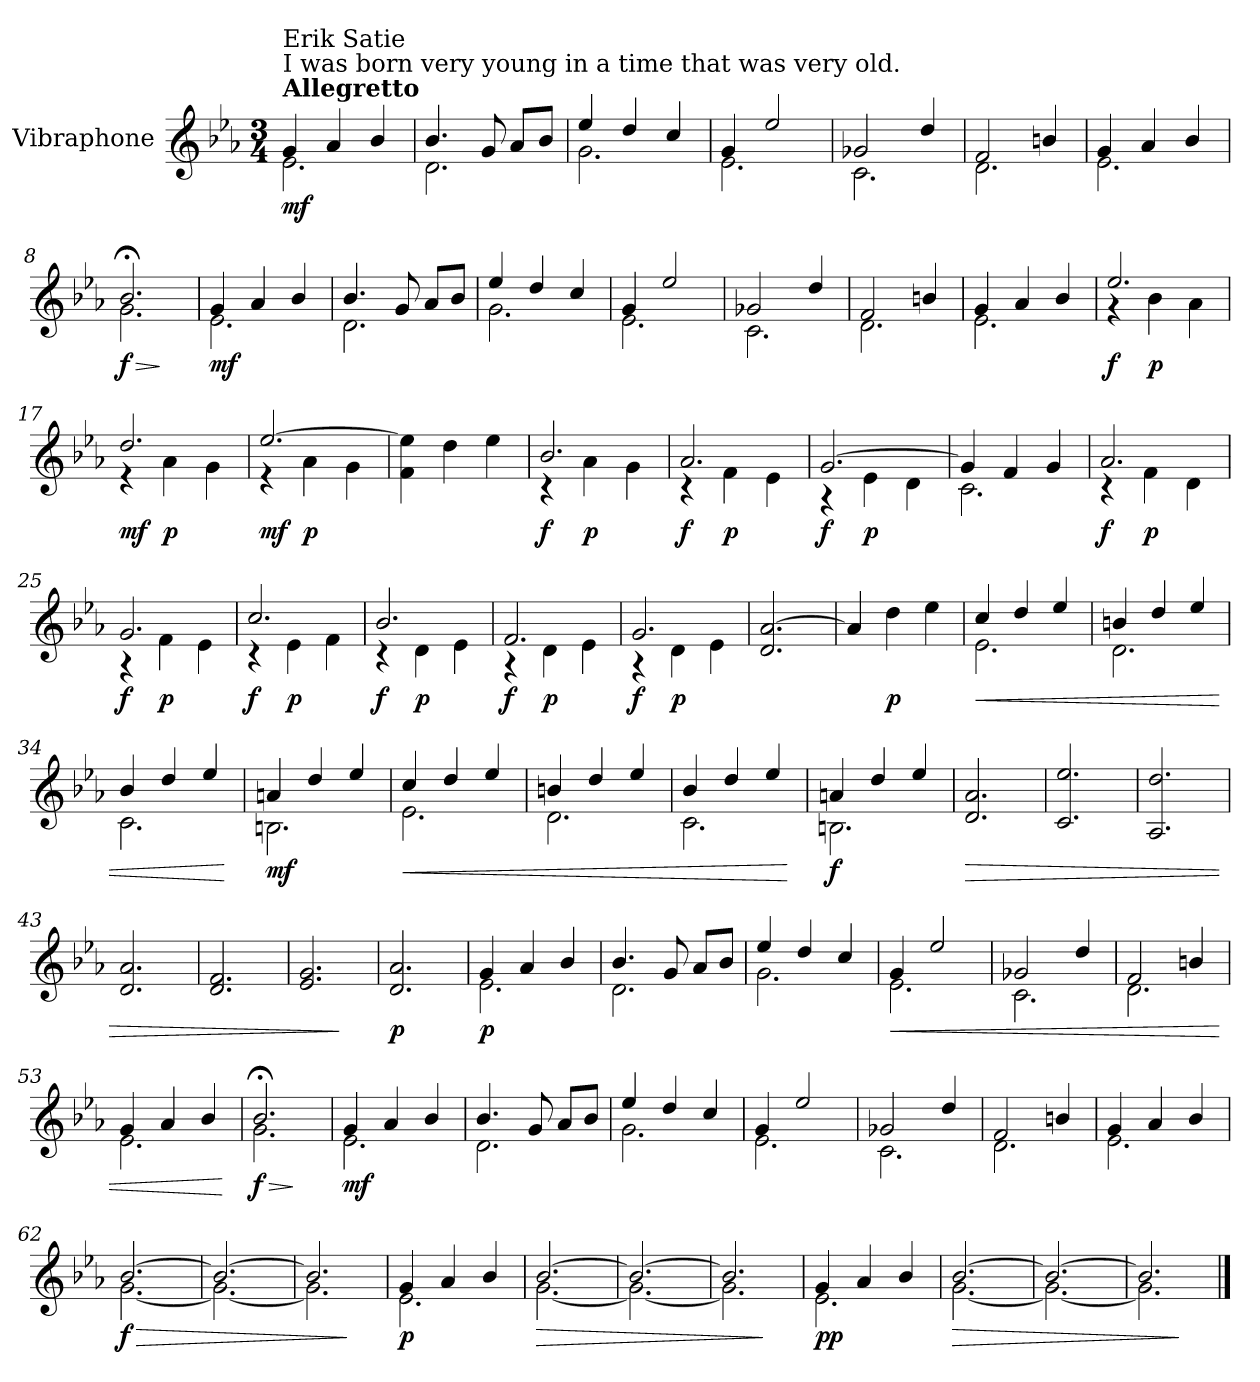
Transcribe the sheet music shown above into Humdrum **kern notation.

**kern	**dynam
*part1	*part1
*staff1	*staff1
*I"Vibraphone	*
*I'Vib.	*
*clefG2	*
*k[b-e-a-]	*
*M3/4	*
=1	=1
*^	*
!LO:TX:a:B:t=Allegretto	!	!
!LO:TX:a:t=I was born very young in a time that was very old.	!	!
!LO:TX:t=Erik Satie	!	!
!	!	!LO:DY:b
4g/	2.e-\	mf
4a-/	.	.
4b-/	.	.
=2	=2	=2
4.b-/	2.d\	.
8g/	.	.
8a-/L	.	.
8b-/J	.	.
=3	=3	=3
4ee-/	2.g\	.
4dd/	.	.
4cc/	.	.
=4	=4	=4
4g/	2.e-\	.
2ee-/	.	.
=5	=5	=5
2g-X/	2.c\	.
4dd/	.	.
=6	=6	=6
2f/	2.d\	.
4bn/	.	.
=7	=7	=7
4g/	2.e-\	.
4a-/	.	.
4b-/	.	.
=8	=8	=8
!	!	!LO:HP:b
!	!	!LO:DY:n=1:b
2.b-;</	2.g\	> f
*v	*v	*
.	]
!!LO:LB:g=z
=9	=9
*^	*
!	!	!LO:DY:b
4g/	2.e-\	mf
4a-/	.	.
4b-/	.	.
=10	=10	=10
4.b-/	2.d\	.
8g/	.	.
8a-/L	.	.
8b-/J	.	.
=11	=11	=11
4ee-/	2.g\	.
4dd/	.	.
4cc/	.	.
=12	=12	=12
4g/	2.e-\	.
2ee-/	.	.
=13	=13	=13
2g-X/	2.c\	.
4dd/	.	.
=14	=14	=14
2f/	2.d\	.
4bn/	.	.
=15	=15	=15
4g/	2.e-\	.
4a-/	.	.
4b-/	.	.
!!LO:LB:g=z	!!
=16	=16	=16
!	!	!LO:DY:b
2.ee-/	4r	f
!	!	!LO:DY:b
.	4b-\	p
.	4a-\	.
=17	=17	=17
!	!	!LO:DY:b
2.dd/	4r	mf
!	!	!LO:DY:b
.	4a-\	p
.	4g\	.
=18	=18	=18
!	!	!LO:DY:b
[2.ee-/	4r	mf
!	!	!LO:DY:b
.	4a-\	p
.	4g\	.
*v	*v	*
=19	=19
4f\ 4ee-\]	.
4dd\	.
4ee-\	.
=20	=20
*^	*
!	!	!LO:DY:b
2.b-/	4r	f
!	!	!LO:DY:b
.	4a-\	p
.	4g\	.
=21	=21	=21
!	!	!LO:DY:b
2.a-/	4r	f
!	!	!LO:DY:b
.	4f\	p
.	4e-\	.
=22	=22	=22
!	!	!LO:DY:b
[2.g/	4r	f
!	!	!LO:DY:b
.	4e-\	p
.	4d\	.
=23	=23	=23
4g/]	2.c\	.
4f/	.	.
4g/	.	.
!!LO:LB:g=z	!!
=24	=24	=24
!	!	!LO:DY:b
2.a-/	4r	f
!	!	!LO:DY:b
.	4f\	p
.	4d\	.
=25	=25	=25
!	!	!LO:DY:b
2.g/	4r	f
!	!	!LO:DY:b
.	4f\	p
.	4e-\	.
=26	=26	=26
!	!	!LO:DY:b
2.cc/	4r	f
!	!	!LO:DY:b
.	4e-\	p
.	4f\	.
=27	=27	=27
!	!	!LO:DY:b
2.b-/	4r	f
!	!	!LO:DY:b
.	4d\	p
.	4e-\	.
=28	=28	=28
!	!	!LO:DY:b
2.f/	4r	f
!	!	!LO:DY:b
.	4d\	p
.	4e-\	.
=29	=29	=29
!	!	!LO:DY:b
2.g/	4r	f
!	!	!LO:DY:b
.	4d\	p
.	4e-\	.
*v	*v	*
=30	=30
2.d/ [2.a-/	.
=31	=31
4a-/]	.
!	!LO:DY:b
4dd\	p
4ee-\	.
!!LO:LB:g=z
=32	=32
!	!LO:HP:b
*^	*
4cc/	2.e-\	<
4dd/	.	.
4ee-/	.	.
=33	=33	=33
4bn/	2.d\	.
4dd/	.	.
4ee-/	.	.
=34	=34	=34
4b-/	2.c\	.
4dd/	.	.
4ee-/	.	.
*v	*v	*
.	[
=35	=35
*^	*
!	!	!LO:DY:b
4an/	2.Bn\	mf
4dd/	.	.
4ee-/	.	.
=36	=36	=36
!	!	!LO:HP:b
4cc/	2.e-\	<
4dd/	.	.
4ee-/	.	.
=37	=37	=37
4bn/	2.d\	.
4dd/	.	.
4ee-/	.	.
=38	=38	=38
4b-/	2.c\	.
4dd/	.	.
4ee-/	.	.
*v	*v	*
.	[
=39	=39
*^	*
!	!	!LO:DY:b
4an/	2.Bn\	f
4dd/	.	.
4ee-/	.	.
*v	*v	*
!!LO:LB:g=z
=40	=40
!	!LO:HP:b
2.d/ 2.a-/	>
=41	=41
2.c/ 2.ee-/	.
=42	=42
2.A-/ 2.dd/	.
=43	=43
2.d/ 2.a-/	.
=44	=44
2.d/ 2.f/	.
=45	=45
2.e-/ 2.g/	.
.	]
=46	=46
!	!LO:DY:b
2.d/ 2.a-/	p
!!LO:LB:g=z
=47	=47
*^	*
!	!	!LO:DY:b
4g/	2.e-\	p
4a-/	.	.
4b-/	.	.
=48	=48	=48
4.b-/	2.d\	.
8g/	.	.
8a-/L	.	.
8b-/J	.	.
=49	=49	=49
4ee-/	2.g\	.
4dd/	.	.
4cc/	.	.
=50	=50	=50
!	!	!LO:HP:b
4g/	2.e-\	<
2ee-/	.	.
=51	=51	=51
2g-X/	2.c\	.
4dd/	.	.
=52	=52	=52
2f/	2.d\	.
4bn/	.	.
=53	=53	=53
4g/	2.e-\	.
4a-/	.	.
4b-/	.	.
*v	*v	*
.	[
=54	=54
!	!LO:HP:b
*^	*
!	!	!LO:DY:n=1:b
2.b-;</	2.g\	> f
*v	*v	*
.	]
!!LO:LB:g=z
=55	=55
*^	*
!	!	!LO:DY:b
4g/	2.e-\	mf
4a-/	.	.
4b-/	.	.
=56	=56	=56
4.b-/	2.d\	.
8g/	.	.
8a-/L	.	.
8b-/J	.	.
=57	=57	=57
4ee-/	2.g\	.
4dd/	.	.
4cc/	.	.
=58	=58	=58
4g/	2.e-\	.
2ee-/	.	.
=59	=59	=59
2g-X/	2.c\	.
4dd/	.	.
=60	=60	=60
2f/	2.d\	.
4bn/	.	.
=61	=61	=61
4g/	2.e-\	.
4a-/	.	.
4b-/	.	.
=62	=62	=62
!	!	!LO:HP:b
!	!	!LO:DY:n=1:b
[2.b-/	[2.g\	> f
=63	=63	=63
2.b-/_	2.g\_	.
=64	=64	=64
2.b-/]	2.g\]	.
*v	*v	*
.	]
!!LO:LB:g=z
=65	=65
*^	*
!	!	!LO:DY:b
4g/	2.e-\	p
4a-/	.	.
4b-/	.	.
=66	=66	=66
!	!	!LO:HP:b
[2.b-/	[2.g\	>
=67	=67	=67
2.b-/_	2.g\_	.
=68	=68	=68
2.b-/]	2.g\]	.
*v	*v	*
.	]
=69	=69
*^	*
!	!	!LO:DY:b
4g/	2.e-\	pp
4a-/	.	.
4b-/	.	.
=70	=70	=70
!	!	!LO:HP:b
[2.b-/	[2.g\	>
=71	=71	=71
2.b-/_	2.g\_	.
=72	=72	=72
2.b-/]	2.g\]	.
*v	*v	*
.	]
==	==
*-	*-
